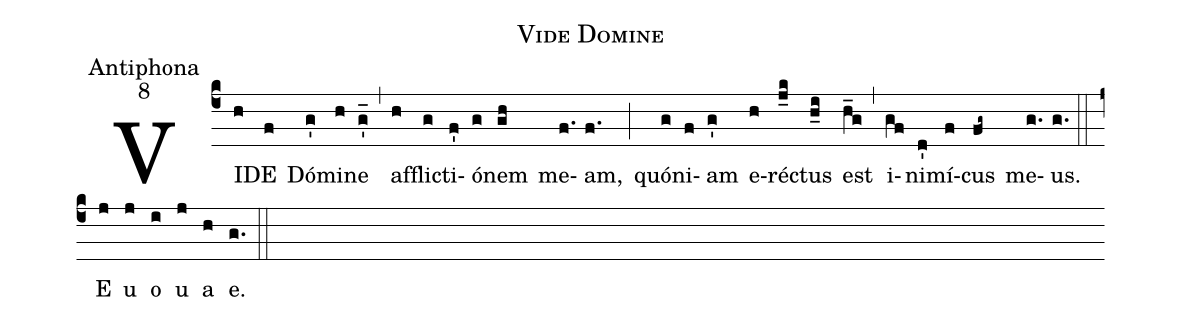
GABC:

name:Vide Domine;
office-part:Antiphona;
mode:8;
%%
(c4)VI(h)DE(f) Dó(g')mi(h)ne(g'_) (,) af(h)fli(g)cti(f')ó(g)nem(gh) me(f.)am,(f.) (;) quó(g)ni(f)am(g') e(h)ré(j_k)ctus(h_i) est(h_g) (,) i(gf)ni(d')mí(f)cus(fg~) me(g.)us.(g.) (::) E(j) u(j) o(i) u(j) a(h) e.(g.) (::)
